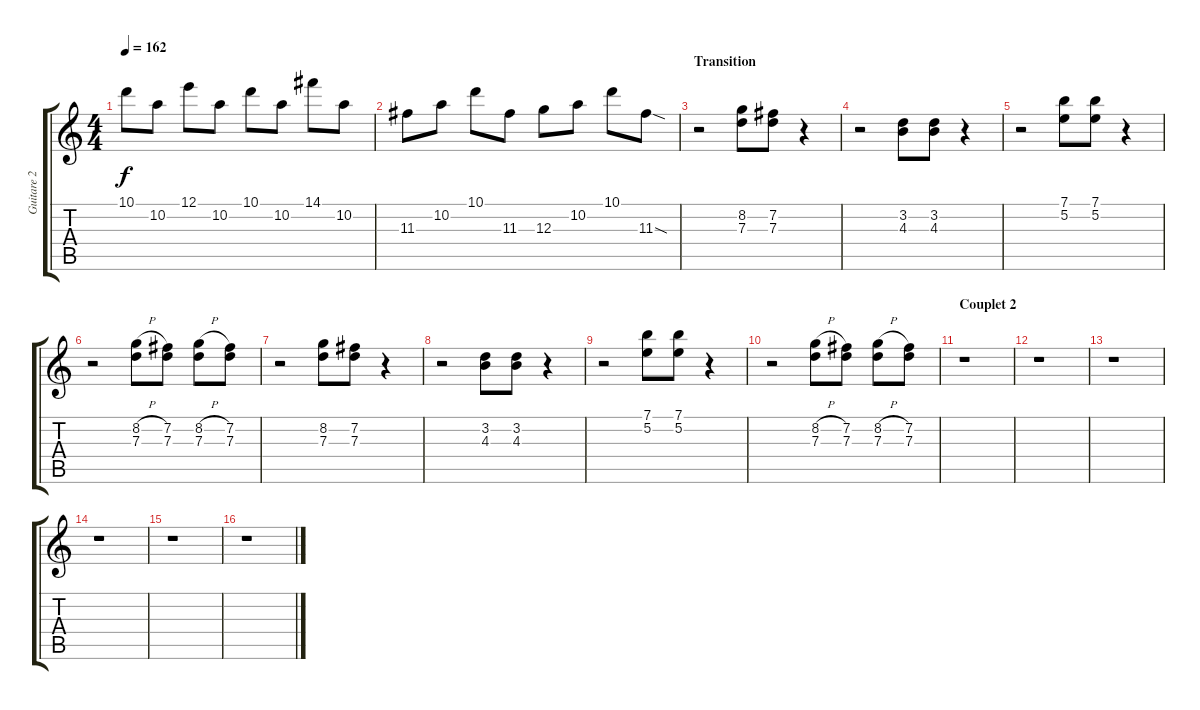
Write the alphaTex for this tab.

\track ("Guitare 2" "Guitare 2") {instrument distortionguitar}
\staff {score tabs}
\tuning (E4 B3 G3 D3 A2 E2) {hide}
\ts (4 4)
\tempo 162
\clef g2
\ks c
10.1.8{dy f} 10.2.8 12.1.8 10.2.8 10.1.8 10.2.8 14.1.8 10.2.8 |
11.3.8 10.2.8 10.1.8 11.3.8 12.3.8 10.2.8 10.1.8 11.3{sod}.8 |
\section ("" "Transition")
r.2 (8.2 7.3).8 (7.2 7.3).8 r.4 |
r.2 (3.2 4.3).8 (3.2 4.3).8 r.4 |
r.2 (7.1 5.2).8 (7.1 5.2).8 r.4 |
r.2 (8.2{h} 7.3).8 (7.2 7.3).8 (8.2{h} 7.3).8 (7.2 7.3).8 |
r.2 (8.2 7.3).8 (7.2 7.3).8 r.4 |
r.2 (3.2 4.3).8 (3.2 4.3).8 r.4 |
r.2 (7.1 5.2).8 (7.1 5.2).8 r.4 |
r.2 (8.2{h} 7.3).8 (7.2 7.3).8 (8.2{h} 7.3).8 (7.2 7.3).8 |
\section ("" "Couplet 2")
r.1 |
r.1 |
r.1 |
r.1 |
r.1 |
r.1
